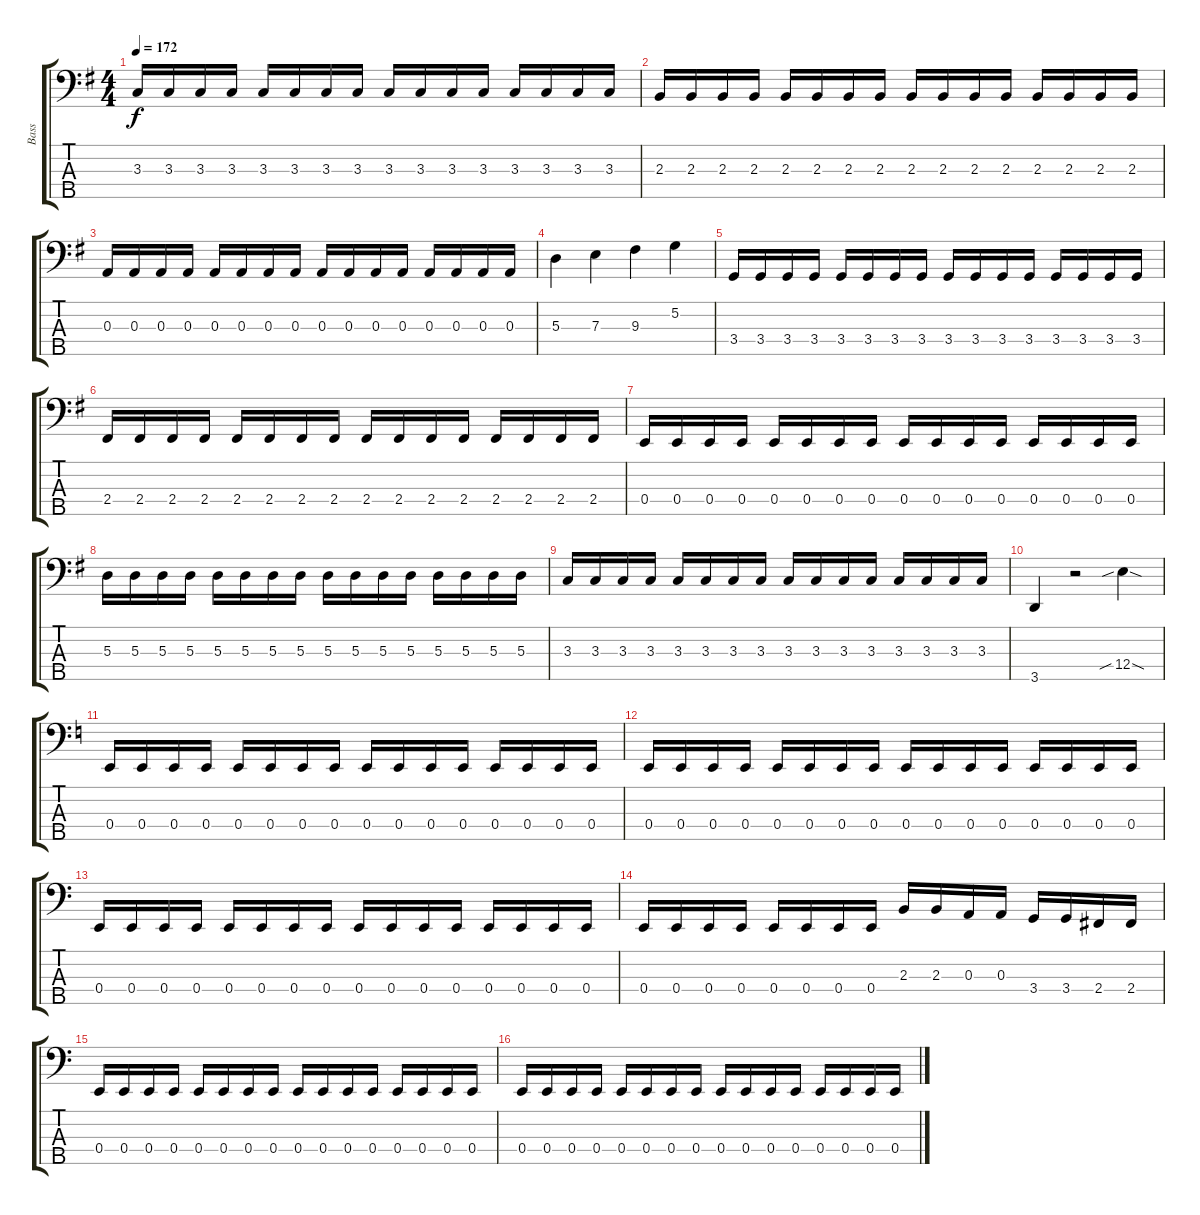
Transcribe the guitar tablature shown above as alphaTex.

\track ("Bass" "Bass") {instrument electricbassfinger}
\staff {score tabs}
\tuning (G2 D2 A1 E1 B0) {hide}
\ts (4 4)
\tempo 172
\clef f4
\ks eminor
3.3.16{dy f} 3.3.16 3.3.16 3.3.16 3.3.16 3.3.16 3.3.16 3.3.16 3.3.16 3.3.16 3.3.16 3.3.16 3.3.16 3.3.16 3.3.16 3.3.16 |
2.3.16 2.3.16 2.3.16 2.3.16 2.3.16 2.3.16 2.3.16 2.3.16 2.3.16 2.3.16 2.3.16 2.3.16 2.3.16 2.3.16 2.3.16 2.3.16 |
0.3.16 0.3.16 0.3.16 0.3.16 0.3.16 0.3.16 0.3.16 0.3.16 0.3.16 0.3.16 0.3.16 0.3.16 0.3.16 0.3.16 0.3.16 0.3.16 |
5.3.4 7.3.4 9.3.4 5.2.4 |
3.4.16 3.4.16 3.4.16 3.4.16 3.4.16 3.4.16 3.4.16 3.4.16 3.4.16 3.4.16 3.4.16 3.4.16 3.4.16 3.4.16 3.4.16 3.4.16 |
2.4.16 2.4.16 2.4.16 2.4.16 2.4.16 2.4.16 2.4.16 2.4.16 2.4.16 2.4.16 2.4.16 2.4.16 2.4.16 2.4.16 2.4.16 2.4.16 |
0.4.16 0.4.16 0.4.16 0.4.16 0.4.16 0.4.16 0.4.16 0.4.16 0.4.16 0.4.16 0.4.16 0.4.16 0.4.16 0.4.16 0.4.16 0.4.16 |
5.3.16 5.3.16 5.3.16 5.3.16 5.3.16 5.3.16 5.3.16 5.3.16 5.3.16 5.3.16 5.3.16 5.3.16 5.3.16 5.3.16 5.3.16 5.3.16 |
3.3.16 3.3.16 3.3.16 3.3.16 3.3.16 3.3.16 3.3.16 3.3.16 3.3.16 3.3.16 3.3.16 3.3.16 3.3.16 3.3.16 3.3.16 3.3.16 |
3.5.4 r.2 12.4{sib sod}.4 |
\ks c
0.4.16 0.4.16 0.4.16 0.4.16 0.4.16 0.4.16 0.4.16 0.4.16 0.4.16 0.4.16 0.4.16 0.4.16 0.4.16 0.4.16 0.4.16 0.4.16 |
0.4.16 0.4.16 0.4.16 0.4.16 0.4.16 0.4.16 0.4.16 0.4.16 0.4.16 0.4.16 0.4.16 0.4.16 0.4.16 0.4.16 0.4.16 0.4.16 |
0.4.16 0.4.16 0.4.16 0.4.16 0.4.16 0.4.16 0.4.16 0.4.16 0.4.16 0.4.16 0.4.16 0.4.16 0.4.16 0.4.16 0.4.16 0.4.16 |
0.4.16 0.4.16 0.4.16 0.4.16 0.4.16 0.4.16 0.4.16 0.4.16 2.3.16 2.3.16 0.3.16 0.3.16 3.4.16 3.4.16 2.4.16 2.4.16 |
0.4.16 0.4.16 0.4.16 0.4.16 0.4.16 0.4.16 0.4.16 0.4.16 0.4.16 0.4.16 0.4.16 0.4.16 0.4.16 0.4.16 0.4.16 0.4.16 |
0.4.16 0.4.16 0.4.16 0.4.16 0.4.16 0.4.16 0.4.16 0.4.16 0.4.16 0.4.16 0.4.16 0.4.16 0.4.16 0.4.16 0.4.16 0.4.16
